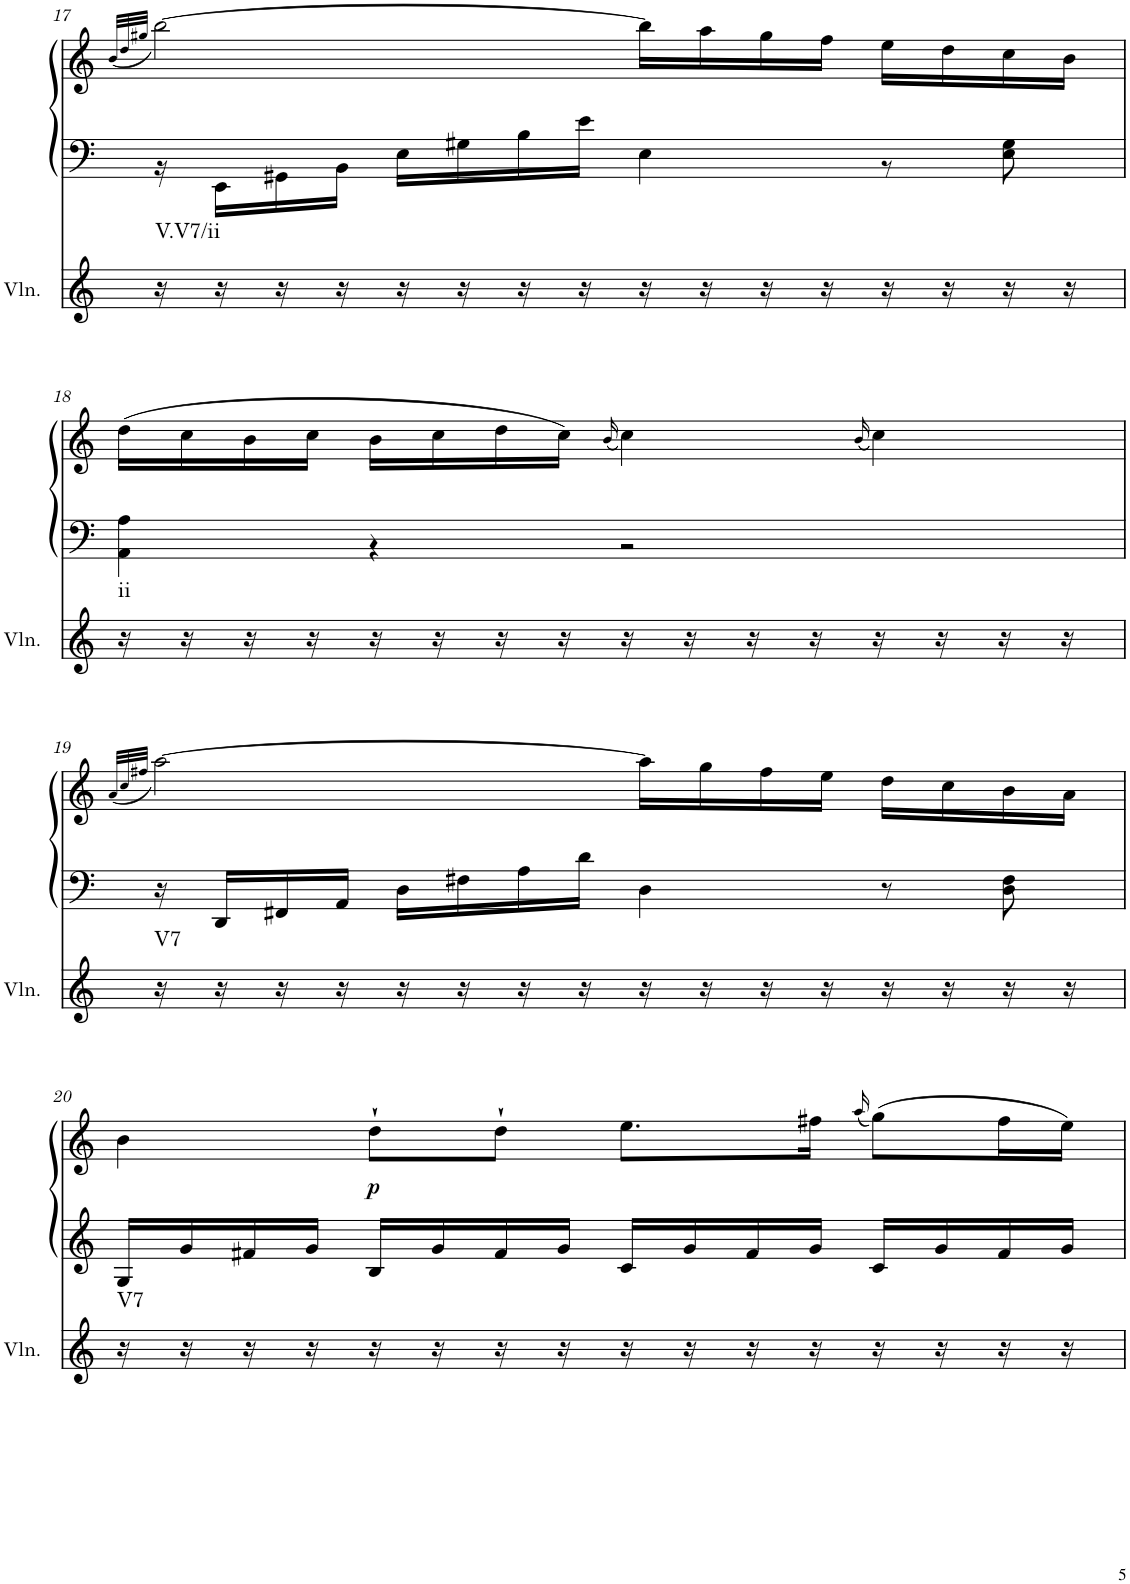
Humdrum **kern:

**kern	**harte	**kern	**kern	**dynam
*part2	*part2	*part1	*part1	*part1
*staff3	*	*staff2	*staff1	*staff1/2
*I"Violin	*	*I"Klavier linke Hand	*	*
*I'Vln.	*	*	*	*
!!LO:PB:g=z
*clefG2	*	*clefF4	*clefG2	*
*k[]	*	*k[]	*k[]	*
*M4/4	*	*M4/4	*M4/4	*
=17	=17	=17	=17	=17
.	.	.	(32qb/LLL	.
.	.	.	32qdd/	.
.	.	.	32qgg#X/JJJ	.
*	*	*^	*	*
!	!LO:H:kt=V.V7/ii	!	!	!	!
16r	N	1ryy	16r	[2bb\)	.
16r	.	.	16EE\LL	.	.
16r	.	.	16GG#X\	.	.
16r	.	.	16BB\JJ	.	.
16r	.	.	16E\LL	.	.
16r	.	.	16G#X\	.	.
16r	.	.	16B\	.	.
16r	.	.	16e\JJ	.	.
16r	.	.	4E\	16bb\LL]	.
16r	.	.	.	16aa\	.
16r	.	.	.	16gg#\	.
16r	.	.	.	16ff\JJ	.
16r	.	.	8r	16ee\LL	.
16r	.	.	.	16dd\	.
16r	.	.	8E\ 8G#\	16cc\	.
16r	.	.	.	16b\JJ	.
!!LO:LB:g=z
=18	=18	=18	=18	=18	=18
!	!LO:H:kt=ii	!	!	!	!
16r	N	1ryy	4AA\ 4A\	(16dd\LL	.
16r	.	.	.	16cc\	.
16r	.	.	.	16b\	.
16r	.	.	.	16cc\JJ	.
16r	.	.	4r	16b\LL	.
16r	.	.	.	16cc\	.
16r	.	.	.	16dd\	.
16r	.	.	.	16cc\JJ)	.
.	.	.	.	(16qb/	.
16r	.	.	2r	4cc\)	.
16r	.	.	.	.	.
16r	.	.	.	.	.
16r	.	.	.	.	.
.	.	.	.	(16qb/	.
16r	.	.	.	4cc\)	.
16r	.	.	.	.	.
16r	.	.	.	.	.
16r	.	.	.	.	.
*	*	*v	*v	*	*
!!LO:LB:g=z
=19	=19	=19	=19	=19
.	.	.	(32qa/LLL	.
.	.	.	32qcc/	.
.	.	.	32qff#X/JJJ	.
!	!LO:H:kt=V7	!	!	!
16r	N	16r	[2aa\)	.
16r	.	16DD/LL	.	.
16r	.	16FF#X/	.	.
16r	.	16AA/JJ	.	.
16r	.	16D\LL	.	.
16r	.	16F#X\	.	.
16r	.	16A\	.	.
16r	.	16d\JJ	.	.
16r	.	4D\	16aa\LL]	.
16r	.	.	16gg\	.
16r	.	.	16ff#\	.
16r	.	.	16ee\JJ	.
16r	.	8r	16dd\LL	.
16r	.	.	16cc\	.
16r	.	8D\ 8F#\	16b\	.
16r	.	.	16a\JJ	.
!!LO:LB:g=z
=20	=20	=20	=20	=20
!	!LO:H:kt=V7	!	!	!
16r	N	16G/LL	4b\	.
16r	.	16g/	.	.
16r	.	16f#X/	.	.
16r	.	16g/JJ	.	.
!	!	!	!	!LO:DY:b
16r	.	16B/LL	8dd`\L	p
16r	.	16g/	.	.
16r	.	16f#/	8dd`\J	.
16r	.	16g/JJ	.	.
16r	.	16c/LL	8.ee\L	.
16r	.	16g/	.	.
16r	.	16f#/	.	.
16r	.	16g/JJ	16ff#X\Jk	.
.	.	.	(16qaa/	.
16r	.	16c/LL	(8gg\L)	.
16r	.	16g/	.	.
16r	.	16f#/	16ff#\L	.
16r	.	16g/JJ	16ee\JJ)	.
=	=	=	=	=
*-	*-	*-	*-	*-
